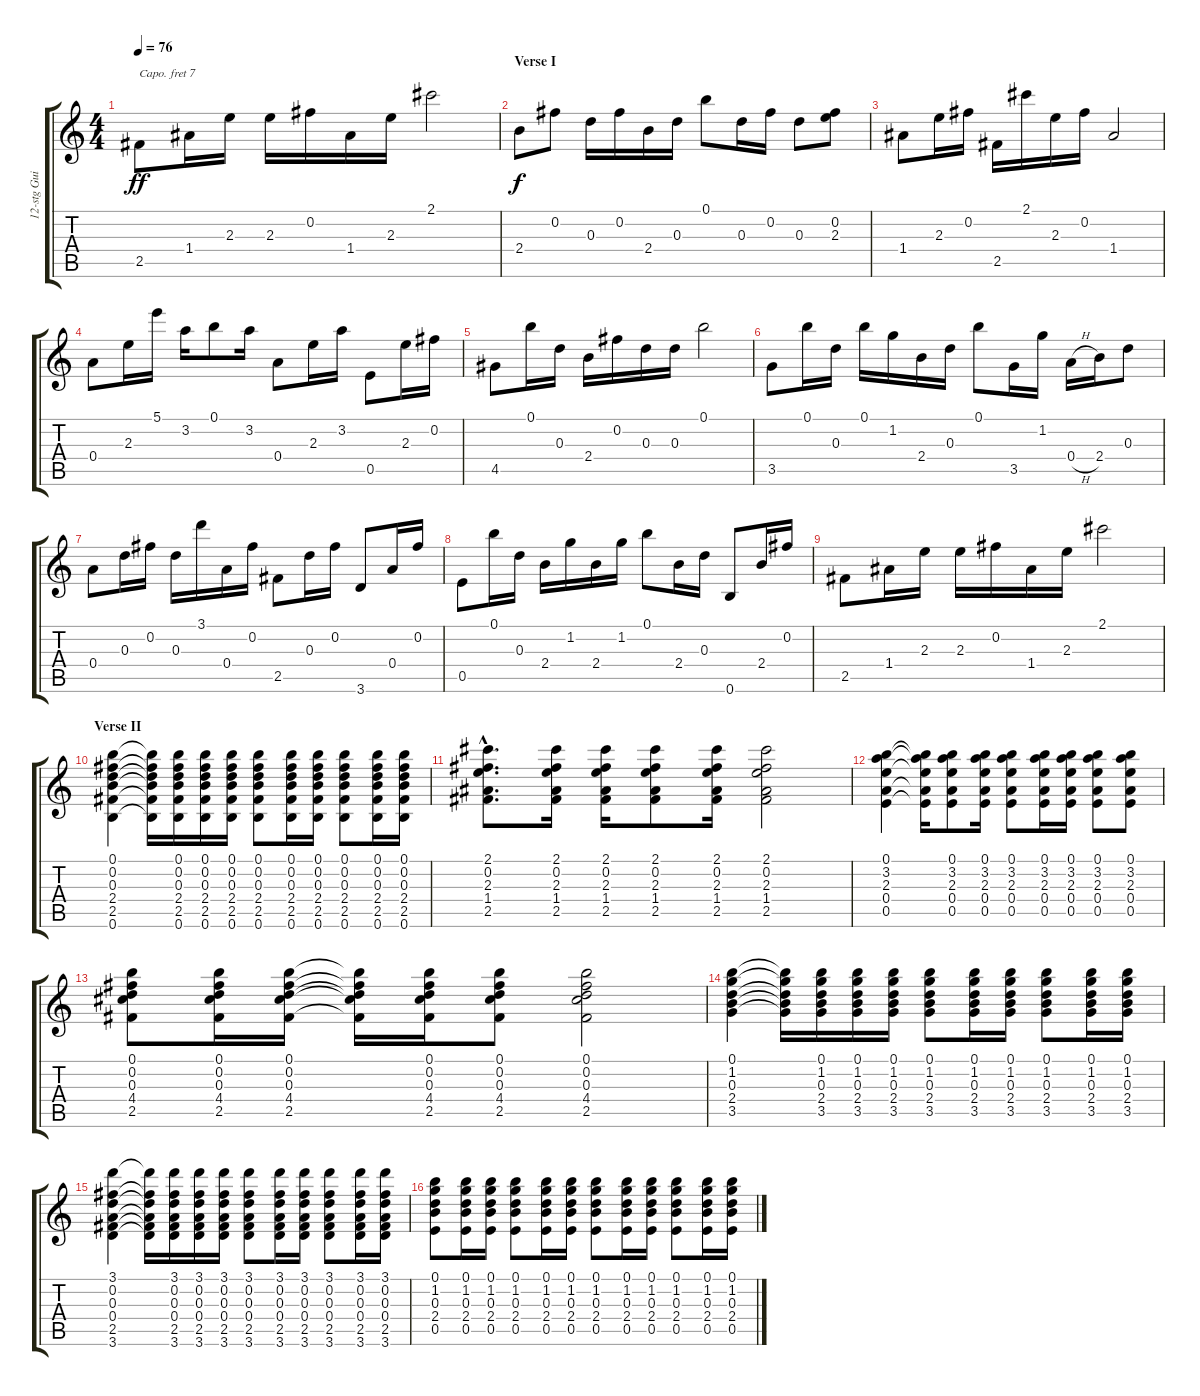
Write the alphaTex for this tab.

\track ("12-stg Guitar (1)" "12-stg Gui") {instrument acousticguitarsteel}
\staff {score tabs}
\capo 7
\tuning (E4 B3 G3 D3 A2 E2) {hide}
\ts (4 4)
\tempo 76
\clef g2
\ks c
2.5.8{dy ff} 1.4.16 2.3.16 2.3.16 0.2.16 1.4.16 2.3.16 2.1.2 |
\section ("" "Verse I")
2.4.8{dy f} 0.2.8 0.3.16 0.2.16 2.4.16 0.3.16 0.1.8 0.3.16 0.2.16 0.3.8 (0.2 2.3).8 |
1.4.8 2.3.16 0.2.16 2.5.16 2.1.16 2.3.16 0.2.16 1.4.2 |
0.4.8 2.3.16 5.1.16 3.2.16 0.1.8 3.2.16 0.4.8 2.3.16 3.2.16 0.5.8 2.3.16 0.2.16 |
4.5.8 0.1.16 0.3.16 2.4.16 0.2.16 0.3.16 0.3.16 0.1.2 |
3.5.8 0.1.16 0.3.16 0.1.16 1.2.16 2.4.16 0.3.16 0.1.8 3.5.16 1.2.16 0.4{h}.16 2.4.16 0.3.8 |
0.4.8 0.3.16 0.2.16 0.3.16 3.1.16 0.4.16 0.2.16 2.5.8 0.3.16 0.2.16 3.6.8 0.4.16 0.2.16 |
0.5.8 0.1.16 0.3.16 2.4.16 1.2.16 2.4.16 1.2.16 0.1.8 2.4.16 0.3.16 0.6.8 2.4.16 0.2.16 |
2.5.8 1.4.16 2.3.16 2.3.16 0.2.16 1.4.16 2.3.16 2.1.2 |
\section ("" "Verse II")
(0.1 0.2 0.3 2.4 2.5 0.6).4 (0.1{t} 0.2{t} 0.3{t} 2.4{t} 2.5{t} 0.6{t}).16 (0.1 0.2 0.3 2.4 2.5 0.6).16 (0.1 0.2 0.3 2.4 2.5 0.6).16 (0.1 0.2 0.3 2.4 2.5 0.6).16 (0.1 0.2 0.3 2.4 2.5 0.6).8 (0.1 0.2 0.3 2.4 2.5 0.6).16 (0.1 0.2 0.3 2.4 2.5 0.6).16 (0.1 0.2 0.3 2.4 2.5 0.6).8 (0.1 0.2 0.3 2.4 2.5 0.6).16 (0.1 0.2 0.3 2.4 2.5 0.6).16 |
(2.1{hac} 0.2{hac} 2.3{hac} 1.4{hac} 2.5{hac}).8{d} (2.1 0.2 2.3 1.4 2.5).16 (2.1 0.2 2.3 1.4 2.5).16 (2.1 0.2 2.3 1.4 2.5).8 (2.1 0.2 2.3 1.4 2.5).16 (2.1 0.2 2.3 1.4 2.5).2 |
(0.1 3.2 2.3 0.4 0.5).4 (0.1{t} 3.2{t} 2.3{t} 0.4{t} 0.5{t}).16 (0.1 3.2 2.3 0.4 0.5).8 (0.1 3.2 2.3 0.4 0.5).16 (0.1 3.2 2.3 0.4 0.5).8 (0.1 3.2 2.3 0.4 0.5).16 (0.1 3.2 2.3 0.4 0.5).16 (0.1 3.2 2.3 0.4 0.5).8 (0.1 3.2 2.3 0.4 0.5).8 |
(0.1 0.2 0.3 4.4 2.5).8 (0.1 0.2 0.3 4.4 2.5).16 (0.1 0.2 0.3 4.4 2.5).16 (0.1{t} 0.2{t} 0.3{t} 4.4{t} 2.5{t}).16 (0.1 0.2 0.3 4.4 2.5).16 (0.1 0.2 0.3 4.4 2.5).8 (0.1 0.2 0.3 4.4 2.5).2 |
(0.1 1.2 0.3 2.4 3.5).4 (0.1{t} 1.2{t} 0.3{t} 2.4{t} 3.5{t}).16 (0.1 1.2 0.3 2.4 3.5).16 (0.1 1.2 0.3 2.4 3.5).16 (0.1 1.2 0.3 2.4 3.5).16 (0.1 1.2 0.3 2.4 3.5).8 (0.1 1.2 0.3 2.4 3.5).16 (0.1 1.2 0.3 2.4 3.5).16 (0.1 1.2 0.3 2.4 3.5).8 (0.1 1.2 0.3 2.4 3.5).16 (0.1 1.2 0.3 2.4 3.5).16 |
(3.1 0.2 0.3 0.4 2.5 3.6).4 (3.1{t} 0.2{t} 0.3{t} 0.4{t} 2.5{t} 3.6{t}).16 (3.1 0.2 0.3 0.4 2.5 3.6).16 (3.1 0.2 0.3 0.4 2.5 3.6).16 (3.1 0.2 0.3 0.4 2.5 3.6).16 (3.1 0.2 0.3 0.4 2.5 3.6).8 (3.1 0.2 0.3 0.4 2.5 3.6).16 (3.1 0.2 0.3 0.4 2.5 3.6).16 (3.1 0.2 0.3 0.4 2.5 3.6).8 (3.1 0.2 0.3 0.4 2.5 3.6).16 (3.1 0.2 0.3 0.4 2.5 3.6).16 |
(0.1 1.2 0.3 2.4 0.5).8 (0.1 1.2 0.3 2.4 0.5).16 (0.1 1.2 0.3 2.4 0.5).16 (0.1 1.2 0.3 2.4 0.5).8 (0.1 1.2 0.3 2.4 0.5).16 (0.1 1.2 0.3 2.4 0.5).16 (0.1 1.2 0.3 2.4 0.5).8 (0.1 1.2 0.3 2.4 0.5).16 (0.1 1.2 0.3 2.4 0.5).16 (0.1 1.2 0.3 2.4 0.5).8 (0.1 1.2 0.3 2.4 0.5).16 (0.1 1.2 0.3 2.4 0.5).16
